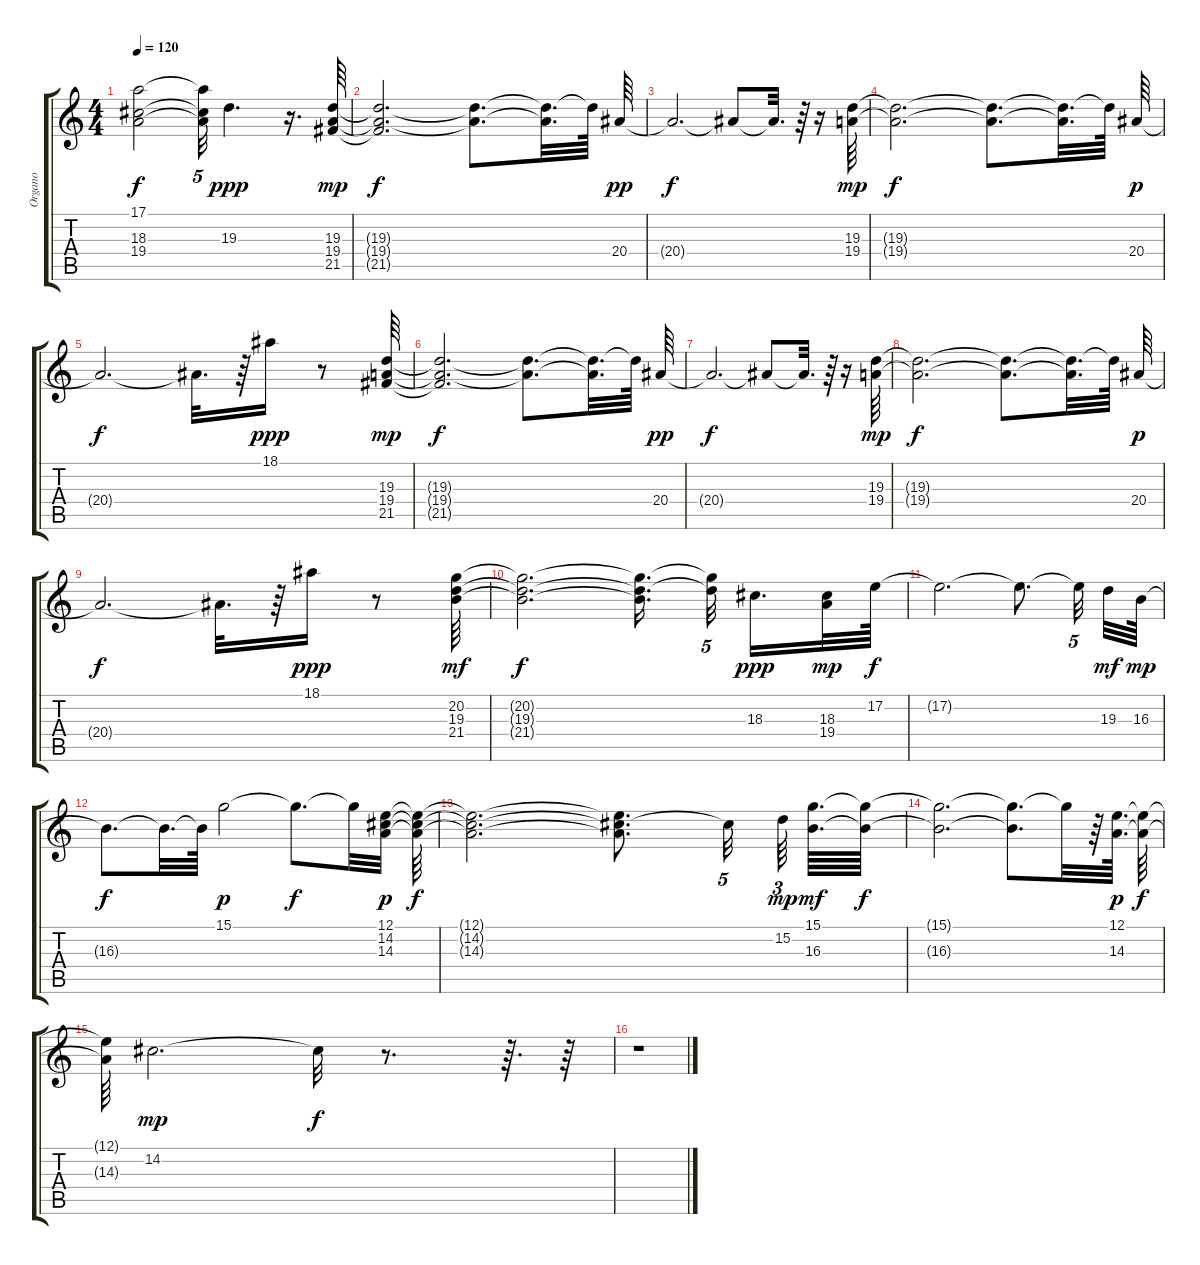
\track ("Organo" "Organo") {instrument rockorgan}
\staff {score tabs}
\tuning (E4 B3 G3 D3 A2 E2) {hide}
\ts (4 4)
\tempo 120
\clef g2
\ks c
(17.1{t} 18.3{t} 19.4{t}).2{dy f} (17.1{t} 18.3{t} 19.4{t}).32{tu (5 4)} 19.3.4{d dy ppp} r.16{d} (19.3 19.4 21.5).64{dy mp} |
(19.3{t} 19.4{t} 21.5{t}).2{d dy f} (19.3{t} 19.4{t}).8{d} (19.3{t} 19.4{t}).32{d} 19.3{t}.64 20.4.64{dy pp} |
20.4{t}.2{d dy f} 20.4{t}.8 20.4{t}.32{d} r.64 r.16 (19.3 19.4).64{dy mp} |
(19.3{t} 19.4{t}).2{d dy f} (19.3{t} 19.4{t}).8{d} (19.3{t} 19.4{t}).32{d} 19.3{t}.64 20.4.64{dy p} |
20.4{t}.2{d dy f} 20.4{t}.32{d} r.64 18.1.16{dy ppp} r.8 (19.3 19.4 21.5).64{dy mp} |
(19.3{t} 19.4{t} 21.5{t}).2{d dy f} (19.3{t} 19.4{t}).8{d} (19.3{t} 19.4{t}).32{d} 19.3{t}.64 20.4.64{dy pp} |
20.4{t}.2{d dy f} 20.4{t}.8 20.4{t}.32{d} r.64 r.16 (19.3 19.4).64{dy mp} |
(19.3{t} 19.4{t}).2{d dy f} (19.3{t} 19.4{t}).8{d} (19.3{t} 19.4{t}).32{d} 19.3{t}.64 20.4.64{dy p} |
20.4{t}.2{d dy f} 20.4{t}.32{d} r.64 18.1.16{dy ppp} r.8 (20.2 19.3 21.4).64{dy mf} |
(20.2{t} 19.3{t} 21.4{t}).2{d dy f} (20.2{t} 19.3{t} 21.4{t}).16{d beam splitsecondary} (20.2{t} 19.3{t}).32{tu (5 4) beam splitsecondary} 18.3.16{d dy ppp} (18.3 19.4).32{dy mp} 17.2.64{dy f} |
17.2{t}.2{d} 17.2{t}.8{d} 17.2{t}.32{tu (5 4) beam splitsecondary} 19.3.32{dy mf} 16.3.64{dy mp} |
16.3{t}.8{d dy f} 16.3{t}.32{d} 16.3{t}.64 15.1.2{dy p} 15.1{t}.8{d dy f} 15.1{t}.32 (12.1 14.2 14.3).32{dy p} (12.1{t} 14.2{t} 14.3{t}).64{dy f} |
(12.1{t} 14.2{t} 14.3{t}).2{d} (12.1{t} 14.2{t} 14.3{t}).8{d} 14.2{t}.32{tu (5 4)} 15.2.64{tu (3 2) dy mp beam splitsecondary} (15.1 16.3).64{d dy mf} (15.1{t} 16.3{t}).64{dy f} |
(15.1{t} 16.3{t}).2{d} (15.1{t} 16.3{t}).8{d} 15.1{t}.32 r.64 (12.1 14.3).64{d dy p} (12.1{t} 14.3{t}).64{dy f} |
(12.1{t} 14.3{t}).64 14.2.2{d dy mp} 14.2{t}.32{dy f} r.8{d} r.64{d} r.64 |
r.1
